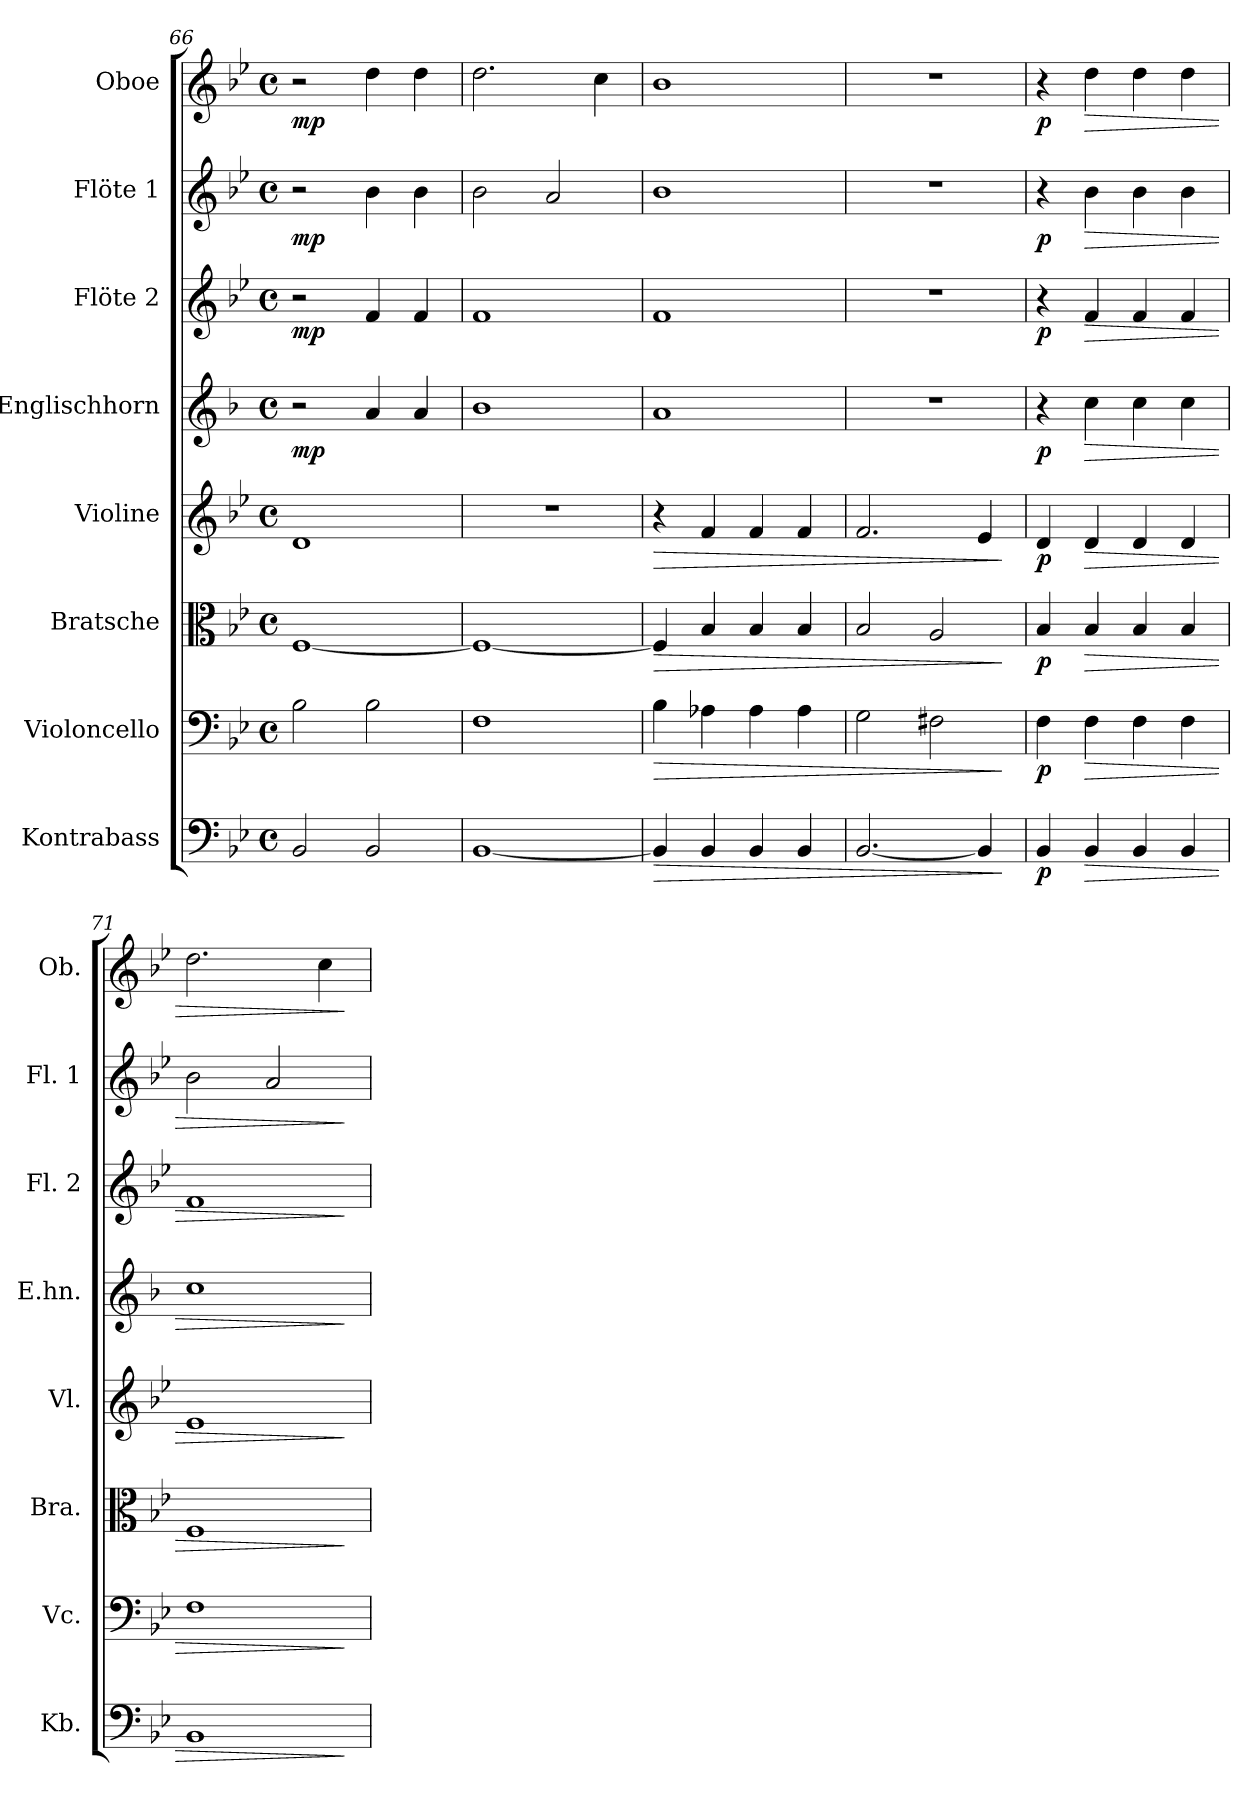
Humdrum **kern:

**kern	**dynam	**kern	**dynam	**kern	**dynam	**kern	**dynam	**kern	**dynam	**kern	**dynam	**kern	**dynam	**kern	**dynam
*part8	*part8	*part7	*part7	*part6	*part6	*part5	*part5	*part4	*part4	*part3	*part3	*part2	*part2	*part1	*part1
*staff8	*staff8	*staff7	*staff7	*staff6	*staff6	*staff5	*staff5	*staff4	*staff4	*staff3	*staff3	*staff2	*staff2	*staff1	*staff1
*I"Kontrabass	*	*I"Violoncello	*	*I"Bratsche	*	*I"Violine	*	*I"Englischhorn	*	*I"Flöte 2	*	*I"Flöte 1	*	*I"Oboe	*
*I'Kb.	*	*I'Vc.	*	*I'Bra.	*	*I'Vl.	*	*I'E.hn.	*	*I'Fl. 2	*	*I'Fl. 1	*	*I'Ob.	*
*clefF4	*	*clefF4	*	*clefC3	*	*clefG2	*	*clefG2	*	*clefG2	*	*clefG2	*	*clefG2	*
*ITrd7c12	*	*	*	*	*	*	*	*ITrd4c7	*	*	*	*	*	*	*
*k[b-e-]	*	*k[b-e-]	*	*k[b-e-]	*	*k[b-e-]	*	*k[b-e-]	*	*k[b-e-]	*	*k[b-e-]	*	*k[b-e-]	*
*M4/4	*	*M4/4	*	*M4/4	*	*M4/4	*	*M4/4	*	*M4/4	*	*M4/4	*	*M4/4	*
*met(c)	*	*met(c)	*	*met(c)	*	*met(c)	*	*met(c)	*	*met(c)	*	*met(c)	*	*met(c)	*
=66	=66	=66	=66	=66	=66	=66	=66	=66	=66	=66	=66	=66	=66	=66	=66
!	!	!	!	!	!	!	!	!	!LO:DY:b	!	!LO:DY:b	!	!LO:DY:b	!	!LO:DY:b
2BBB-/	.	2B-\	.	[1F	.	1d	.	2r	mp	2r	mp	2r	mp	2r	mp
2BBB-/	.	2B-\	.	.	.	.	.	4d/	.	4f/	.	4b-\	.	4dd\	.
.	.	.	.	.	.	.	.	4d/	.	4f/	.	4b-\	.	4dd\	.
=67	=67	=67	=67	=67	=67	=67	=67	=67	=67	=67	=67	=67	=67	=67	=67
[1BBB-	.	1F	.	1F_	.	1r	.	1e-	.	1f	.	2b-\	.	2.dd\	.
.	.	.	.	.	.	.	.	.	.	.	.	2a/	.	.	.
.	.	.	.	.	.	.	.	.	.	.	.	.	.	4cc\	.
!!LO:PB:g=z
=68	=68	=68	=68	=68	=68	=68	=68	=68	=68	=68	=68	=68	=68	=68	=68
!	!LO:HP:b	!	!LO:HP:b	!	!LO:HP:b	!	!LO:HP:b	!	!	!	!	!	!	!	!
4BBB-/]	>	4B-\	>	4F/]	>	4r	>	1d	.	1f	.	1b-	.	1b-	.
4BBB-/	.	4A-X\	.	4B-/	.	4f/	.	.	.	.	.	.	.	.	.
4BBB-/	.	4A-\	.	4B-/	.	4f/	.	.	.	.	.	.	.	.	.
4BBB-/	.	4A-\	.	4B-/	.	4f/	.	.	.	.	.	.	.	.	.
=69	=69	=69	=69	=69	=69	=69	=69	=69	=69	=69	=69	=69	=69	=69	=69
[2.BBB-/	.	2G\	.	2B-/	.	2.f/	.	1r	.	1r	.	1r	.	1r	.
.	.	2F#X\	.	2A/	.	.	.	.	.	.	.	.	.	.	.
4BBB-/]	.	.	.	.	.	4e-/	.	.	.	.	.	.	.	.	.
.	]	.	]	.	]	.	]	.	.	.	.	.	.	.	.
=70	=70	=70	=70	=70	=70	=70	=70	=70	=70	=70	=70	=70	=70	=70	=70
!	!LO:DY:b	!	!LO:DY:b	!	!LO:DY:b	!	!LO:DY:b	!	!LO:DY:b	!	!LO:DY:b	!	!LO:DY:b	!	!LO:DY:b
4BBB-/	p	4F\	p	4B-/	p	4d/	p	4r	p	4r	p	4r	p	4r	p
!	!LO:HP:b	!	!LO:HP:b	!	!LO:HP:b	!	!LO:HP:b	!	!LO:HP:b	!	!LO:HP:b	!	!LO:HP:b	!	!LO:HP:b
4BBB-/	>	4F\	>	4B-/	>	4d/	>	4f\	>	4f/	>	4b-\	>	4dd\	>
4BBB-/	.	4F\	.	4B-/	.	4d/	.	4f\	.	4f/	.	4b-\	.	4dd\	.
4BBB-/	.	4F\	.	4B-/	.	4d/	.	4f\	.	4f/	.	4b-\	.	4dd\	.
=71	=71	=71	=71	=71	=71	=71	=71	=71	=71	=71	=71	=71	=71	=71	=71
*	*	*	*	*	*	*	*	*	*	*	*	*	*	*MM90	*
1BBB-	.	1F	.	1F	.	1e-	.	1f	.	1f	.	2b-\	.	2.dd\	.
.	.	.	.	.	.	.	.	.	.	.	.	2a/	.	.	.
*	*	*	*	*	*	*	*	*	*	*	*	*	*	*MM80	*
.	.	.	.	.	.	.	.	.	.	.	.	.	.	4cc\	.
.	]	.	]	.	]	.	]	.	]	.	]	.	]	.	]
=	=	=	=	=	=	=	=	=	=	=	=	=	=	=	=
*-	*-	*-	*-	*-	*-	*-	*-	*-	*-	*-	*-	*-	*-	*-	*-
